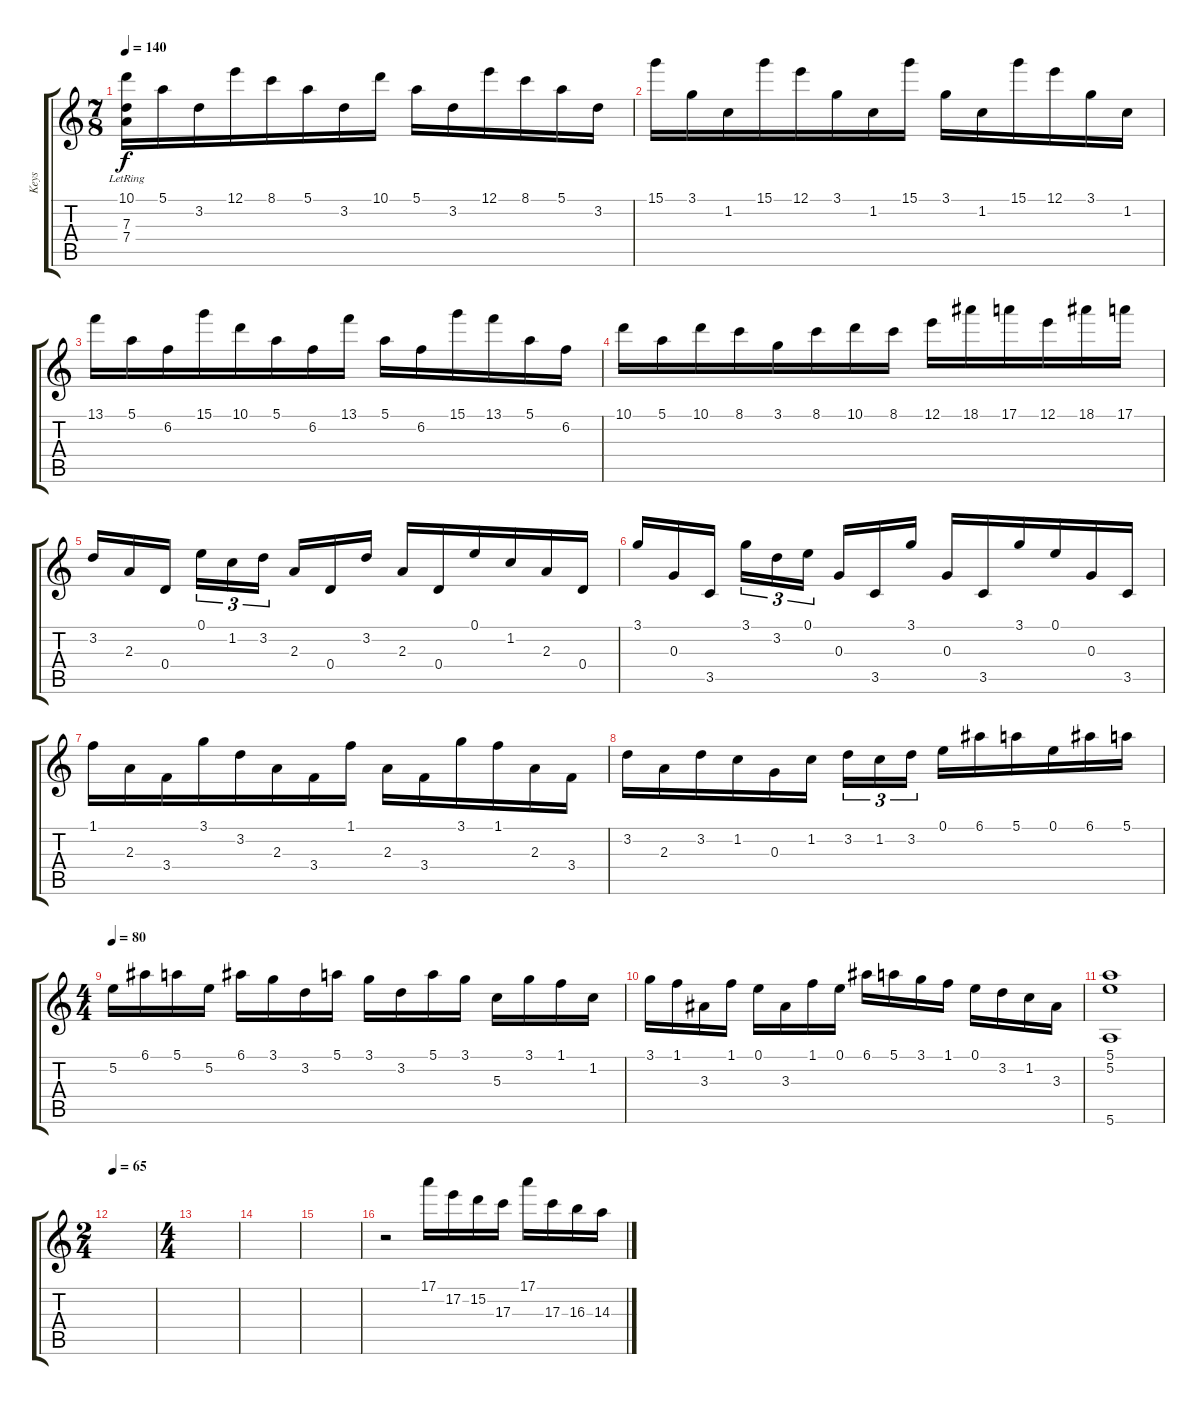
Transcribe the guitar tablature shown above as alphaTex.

\track ("Keys" "Keys") {instrument acousticguitarsteel}
\staff {score tabs}
\tuning (E4 B3 G3 D3 A2 E2) {hide}
\ts (7 8)
\tempo 140
\clef g2
\ks c
(10.1 7.3{lr} 7.4{lr}).16{dy f} 5.1.16 3.2.16 12.1.16 8.1.16 5.1.16 3.2.16 10.1.16 5.1.16 3.2.16 12.1.16 8.1.16 5.1.16 3.2.16 |
15.1.16 3.1.16 1.2.16 15.1.16 12.1.16 3.1.16 1.2.16 15.1.16 3.1.16 1.2.16 15.1.16 12.1.16 3.1.16 1.2.16 |
13.1.16 5.1.16 6.2.16 15.1.16 10.1.16 5.1.16 6.2.16 13.1.16 5.1.16 6.2.16 15.1.16 13.1.16 5.1.16 6.2.16 |
10.1.16 5.1.16 10.1.16 8.1.16 3.1.16 8.1.16 10.1.16 8.1.16 12.1.16 18.1.16 17.1.16 12.1.16 18.1.16 17.1.16 |
3.2.16 2.3.16 0.4.16 0.1.16{tu (3 2)} 1.2.16{tu (3 2)} 3.2.16{tu (3 2)} 2.3.16 0.4.16 3.2.16 2.3.16 0.4.16 0.1.16 1.2.16 2.3.16 0.4.16 |
3.1.16 0.3.16 3.5.16 3.1.16{tu (3 2)} 3.2.16{tu (3 2)} 0.1.16{tu (3 2)} 0.3.16 3.5.16 3.1.16 0.3.16 3.5.16 3.1.16 0.1.16 0.3.16 3.5.16 |
1.1.16 2.3.16 3.4.16 3.1.16 3.2.16 2.3.16 3.4.16 1.1.16 2.3.16 3.4.16 3.1.16 1.1.16 2.3.16 3.4.16 |
3.2.16 2.3.16 3.2.16 1.2.16 0.3.16 1.2.16 3.2.16{tu (3 2)} 1.2.16{tu (3 2)} 3.2.16{tu (3 2)} 0.1.16 6.1.16 5.1.16 0.1.16 6.1.16 5.1.16 |
\ts (4 4)
\tempo 80
5.2.16 6.1.16 5.1.16 5.2.16 6.1.16 3.1.16 3.2.16 5.1.16 3.1.16 3.2.16 5.1.16 3.1.16 5.3.16 3.1.16 1.1.16 1.2.16 |
3.1.16 1.1.16 3.3.16 1.1.16 0.1.16 3.3.16 1.1.16 0.1.16 6.1.16 5.1.16 3.1.16 1.1.16 0.1.16 3.2.16 1.2.16 3.3.16 |
(5.1 5.2 5.6).1 |
\ts (2 4)
\tempo 65
|
\ts (4 4)
|
|
|
r.2 17.1.16 17.2.16 15.2.16 17.3.16 17.1.16 17.3.16 16.3.16 14.3.16
